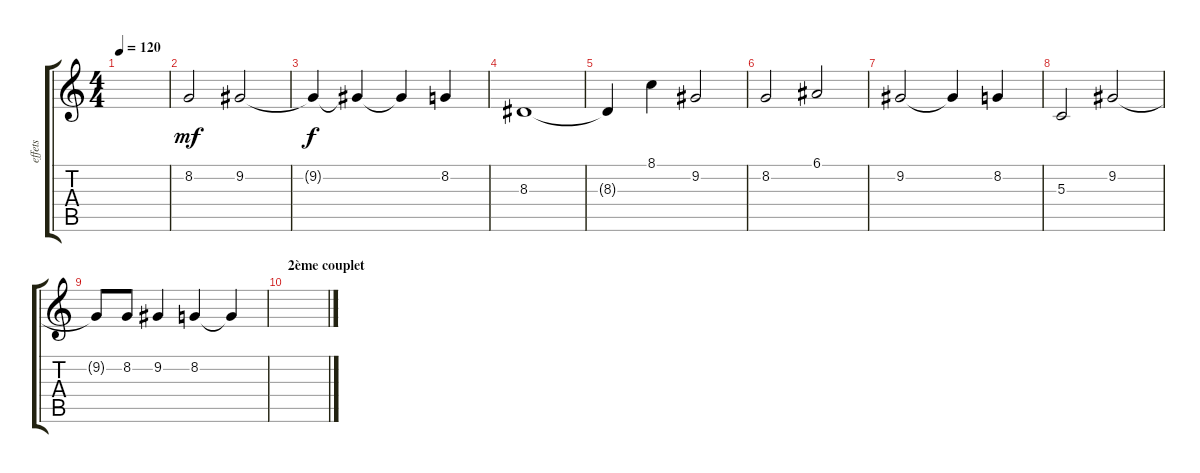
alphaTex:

\track ("effets" "effets") {instrument choiraahs}
\staff {score tabs}
\tuning (E4 B3 G3 D3 A2 E2) {hide}
\ts (4 4)
\tempo 120
\clef g2
\ks c
|
8.2.2{dy mf} 9.2.2 |
9.2{t}.4{dy f} 9.2{t}.4 9.2{t}.4 8.2.4 |
8.3.1 |
8.3{t}.4 8.1.4 9.2.2 |
8.2.2 6.1.2 |
9.2.2 9.2{t}.4 8.2.4 |
5.3.2 9.2.2 |
9.2{t}.8 8.2.8 9.2.4 8.2.4 8.2{t}.4 |
\section ("" "2ème couplet")
